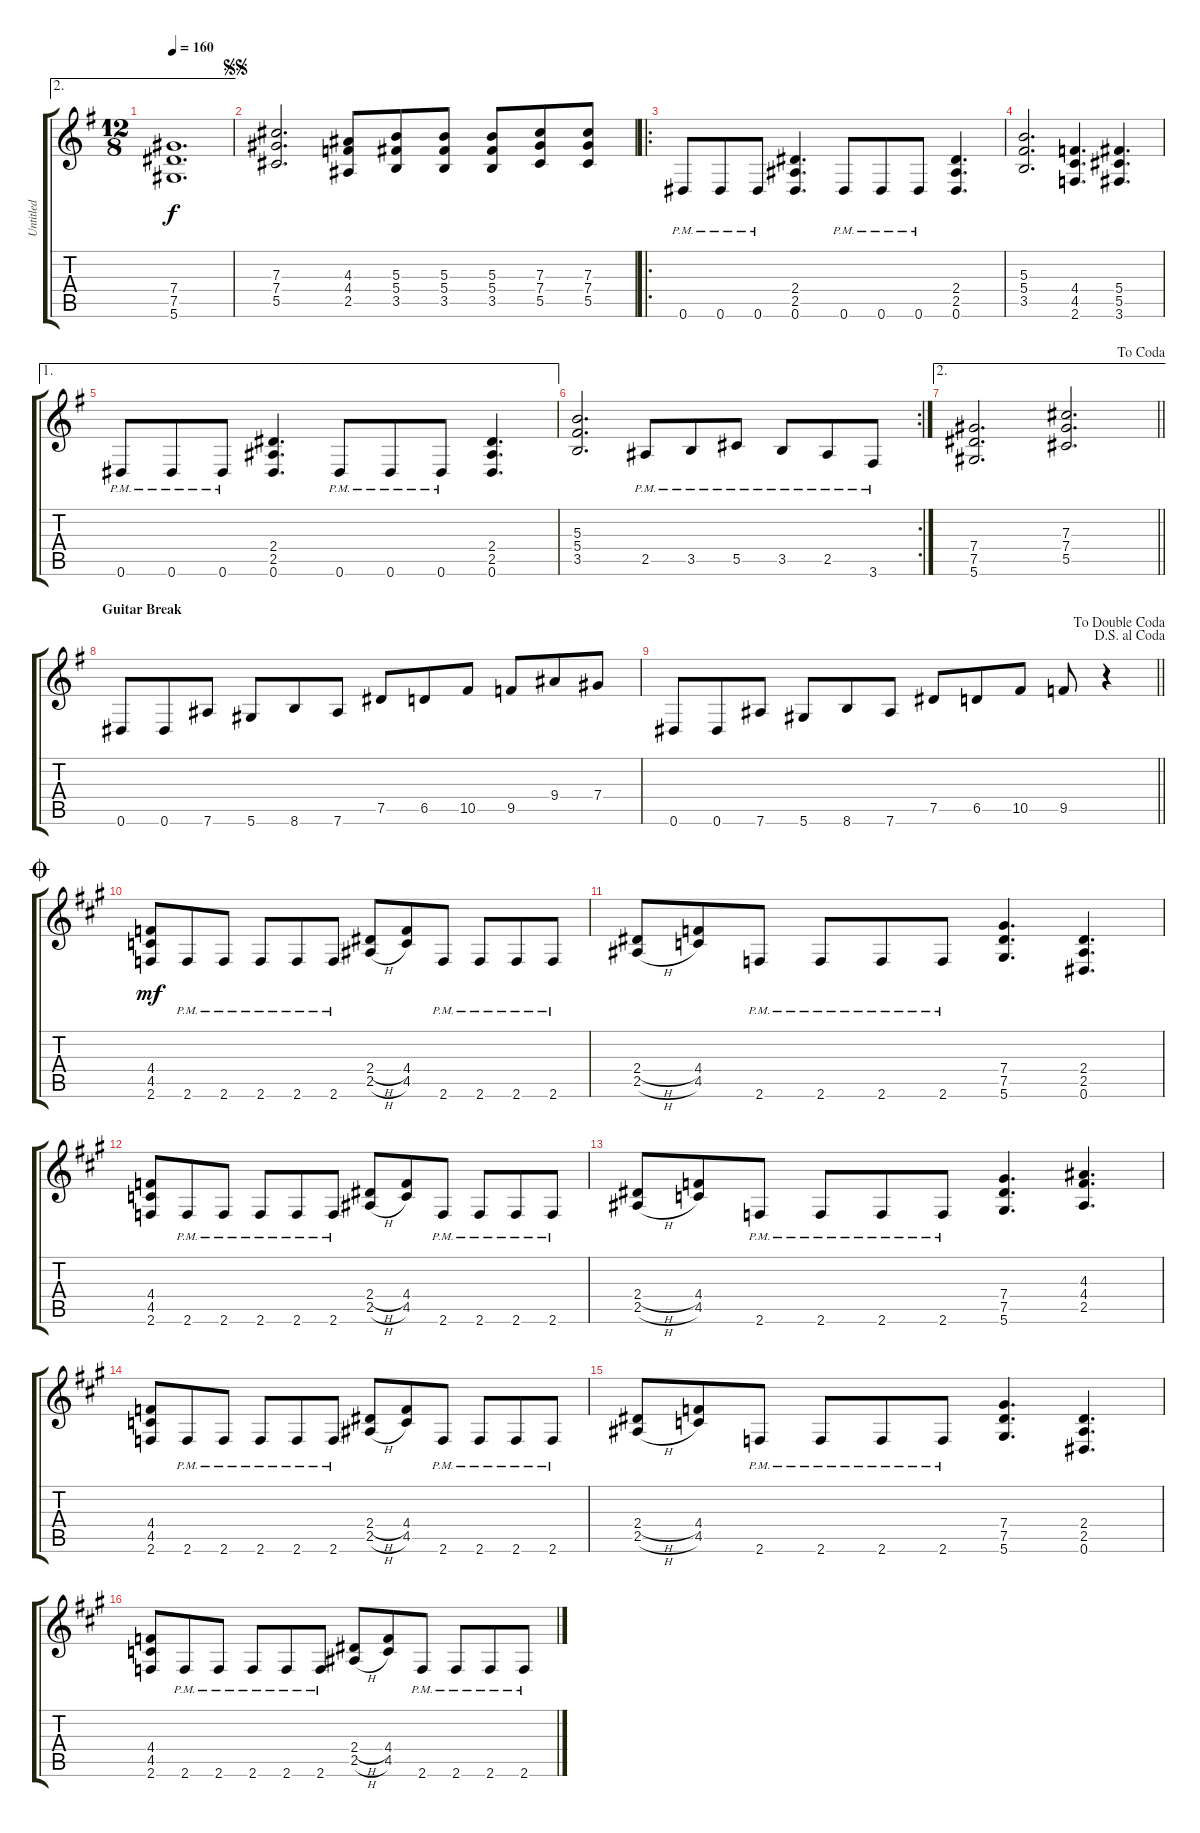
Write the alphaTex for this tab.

\track ("Untitled" "Untitled") {instrument distortionguitar}
\staff {score tabs}
\tuning (Eb4 Bb3 Gb3 Db3 Ab2 Eb2) {hide}
\ae 2
\ts (12 8)
\tempo 160
\clef g2
\ks g
(7.4 7.5 5.6).1{d dy f} |
\jump segnosegno
(7.3 7.4 5.5).2{d} (4.3 4.4 2.5).8 (5.3 5.4 3.5).8 (5.3 5.4 3.5).8 (5.3 5.4 3.5).8 (7.3 7.4 5.5).8 (7.3 7.4 5.5).8 |
\ro
0.6{pm}.8 0.6{pm}.8 0.6{pm}.8 (2.4 2.5 0.6).4{d} 0.6{pm}.8 0.6{pm}.8 0.6{pm}.8 (2.4 2.5 0.6).4{d} |
(5.3 5.4 3.5).2{d} (4.4 4.5 2.6).4{d} (5.4 5.5 3.6).4{d} |
\ae 1
0.6{pm}.8 0.6{pm}.8 0.6{pm}.8 (2.4 2.5 0.6).4{d} 0.6{pm}.8 0.6{pm}.8 0.6{pm}.8 (2.4 2.5 0.6).4{d} |
\rc 2
(5.3 5.4 3.5).2{d} 2.5{pm}.8 3.5{pm}.8 5.5{pm}.8 3.5{pm}.8 2.5{pm}.8 3.6{pm}.8 |
\ae 2
\jump dacoda
\barLineRight lightlight
(7.4 7.5 5.6).2{d} (7.3 7.4 5.5).2{d} |
\section ("" "Guitar Break")
0.6.8 0.6.8 7.6.8 5.6.8 8.6.8 7.6.8 7.5.8 6.5.8 10.5.8 9.5.8 9.4.8 7.4.8 |
\jump dalsegnoalcoda
\jump dadoublecoda
\barLineRight lightlight
0.6.8 0.6.8 7.6.8 5.6.8 8.6.8 7.6.8 7.5.8 6.5.8 10.5.8 9.5.8 r.4 |
\jump coda
\ks a
(4.4 4.5 2.6).8{dy mf} 2.6{pm}.8 2.6{pm}.8 2.6{pm}.8 2.6{pm}.8 2.6{pm}.8 (2.4{h} 2.5{h}).8 (4.4 4.5).8 2.6{pm}.8 2.6{pm}.8 2.6{pm}.8 2.6{pm}.8 |
(2.4{h} 2.5{h}).8 (4.4 4.5).8 2.6{pm}.8 2.6{pm}.8 2.6{pm}.8 2.6{pm}.8 (7.4 7.5 5.6).4{d} (2.4 2.5 0.6).4{d} |
(4.4 4.5 2.6).8 2.6{pm}.8 2.6{pm}.8 2.6{pm}.8 2.6{pm}.8 2.6{pm}.8 (2.4{h} 2.5{h}).8 (4.4 4.5).8 2.6{pm}.8 2.6{pm}.8 2.6{pm}.8 2.6{pm}.8 |
(2.4{h} 2.5{h}).8 (4.4 4.5).8 2.6{pm}.8 2.6{pm}.8 2.6{pm}.8 2.6{pm}.8 (7.4 7.5 5.6).4{d} (4.3 4.4 2.5).4{d} |
(4.4 4.5 2.6).8 2.6{pm}.8 2.6{pm}.8 2.6{pm}.8 2.6{pm}.8 2.6{pm}.8 (2.4{h} 2.5{h}).8 (4.4 4.5).8 2.6{pm}.8 2.6{pm}.8 2.6{pm}.8 2.6{pm}.8 |
(2.4{h} 2.5{h}).8 (4.4 4.5).8 2.6{pm}.8 2.6{pm}.8 2.6{pm}.8 2.6{pm}.8 (7.4 7.5 5.6).4{d} (2.4 2.5 0.6).4{d} |
(4.4 4.5 2.6).8 2.6{pm}.8 2.6{pm}.8 2.6{pm}.8 2.6{pm}.8 2.6{pm}.8 (2.4{h} 2.5{h}).8 (4.4 4.5).8 2.6{pm}.8 2.6{pm}.8 2.6{pm}.8 2.6{pm}.8
